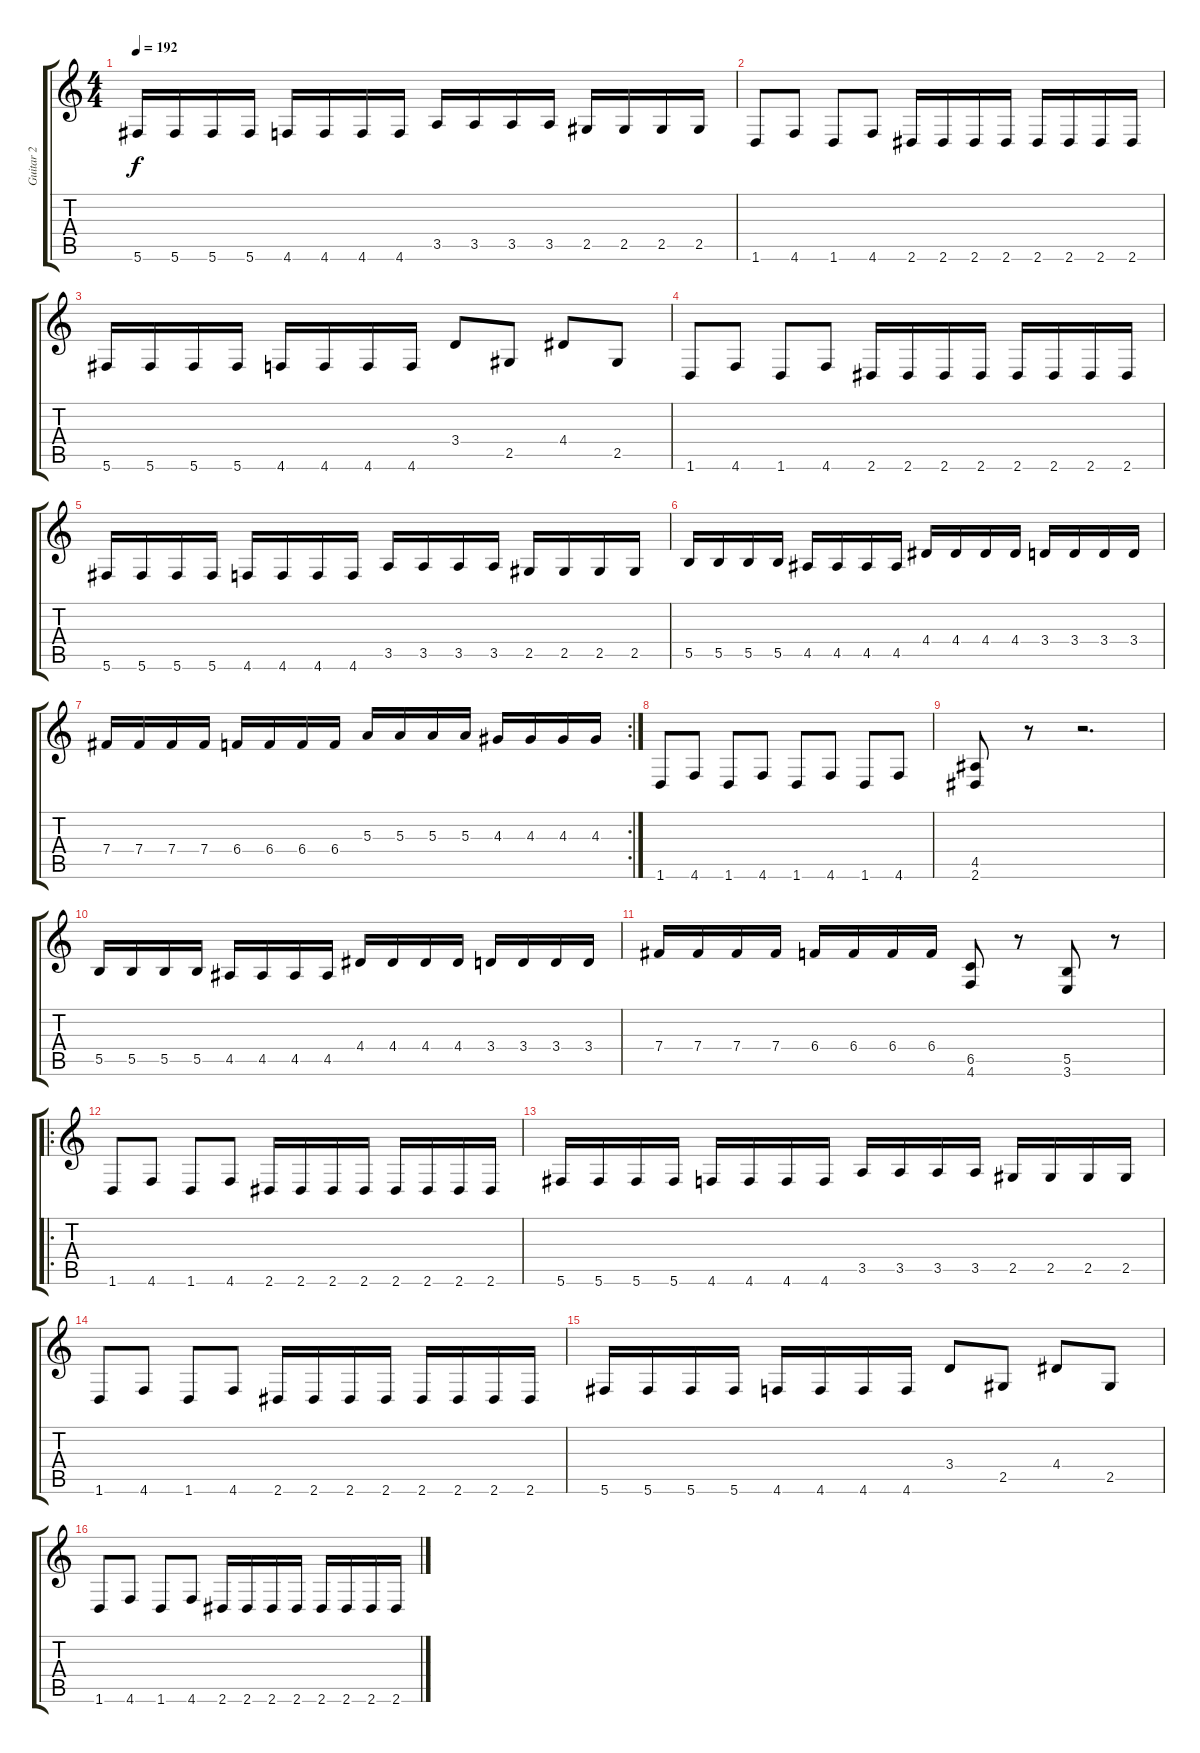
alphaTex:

\track ("Guitar 2" "Guitar 2") {instrument distortionguitar}
\staff {score tabs}
\tuning (Db4 Ab3 E3 B2 Gb2 Db2) {hide}
\ts (4 4)
\tempo 192
\clef g2
\ks c
5.6.16{dy f} 5.6.16 5.6.16 5.6.16 4.6.16 4.6.16 4.6.16 4.6.16 3.5.16 3.5.16 3.5.16 3.5.16 2.5.16 2.5.16 2.5.16 2.5.16 |
1.6.8 4.6.8 1.6.8 4.6.8 2.6.16 2.6.16 2.6.16 2.6.16 2.6.16 2.6.16 2.6.16 2.6.16 |
5.6.16 5.6.16 5.6.16 5.6.16 4.6.16 4.6.16 4.6.16 4.6.16 3.4.8 2.5.8 4.4.8 2.5.8 |
1.6.8 4.6.8 1.6.8 4.6.8 2.6.16 2.6.16 2.6.16 2.6.16 2.6.16 2.6.16 2.6.16 2.6.16 |
5.6.16 5.6.16 5.6.16 5.6.16 4.6.16 4.6.16 4.6.16 4.6.16 3.5.16 3.5.16 3.5.16 3.5.16 2.5.16 2.5.16 2.5.16 2.5.16 |
5.5.16 5.5.16 5.5.16 5.5.16 4.5.16 4.5.16 4.5.16 4.5.16 4.4.16 4.4.16 4.4.16 4.4.16 3.4.16 3.4.16 3.4.16 3.4.16 |
\rc 2
7.4.16 7.4.16 7.4.16 7.4.16 6.4.16 6.4.16 6.4.16 6.4.16 5.3.16 5.3.16 5.3.16 5.3.16 4.3.16 4.3.16 4.3.16 4.3.16 |
1.6.8 4.6.8 1.6.8 4.6.8 1.6.8 4.6.8 1.6.8 4.6.8 |
(4.5 2.6).8 r.8 r.2{d} |
5.5.16 5.5.16 5.5.16 5.5.16 4.5.16 4.5.16 4.5.16 4.5.16 4.4.16 4.4.16 4.4.16 4.4.16 3.4.16 3.4.16 3.4.16 3.4.16 |
7.4.16 7.4.16 7.4.16 7.4.16 6.4.16 6.4.16 6.4.16 6.4.16 (6.5 4.6).8 r.8 (5.5 3.6).8 r.8 |
\ro
1.6.8 4.6.8 1.6.8 4.6.8 2.6.16 2.6.16 2.6.16 2.6.16 2.6.16 2.6.16 2.6.16 2.6.16 |
5.6.16 5.6.16 5.6.16 5.6.16 4.6.16 4.6.16 4.6.16 4.6.16 3.5.16 3.5.16 3.5.16 3.5.16 2.5.16 2.5.16 2.5.16 2.5.16 |
1.6.8 4.6.8 1.6.8 4.6.8 2.6.16 2.6.16 2.6.16 2.6.16 2.6.16 2.6.16 2.6.16 2.6.16 |
5.6.16 5.6.16 5.6.16 5.6.16 4.6.16 4.6.16 4.6.16 4.6.16 3.4.8 2.5.8 4.4.8 2.5.8 |
1.6.8 4.6.8 1.6.8 4.6.8 2.6.16 2.6.16 2.6.16 2.6.16 2.6.16 2.6.16 2.6.16 2.6.16
